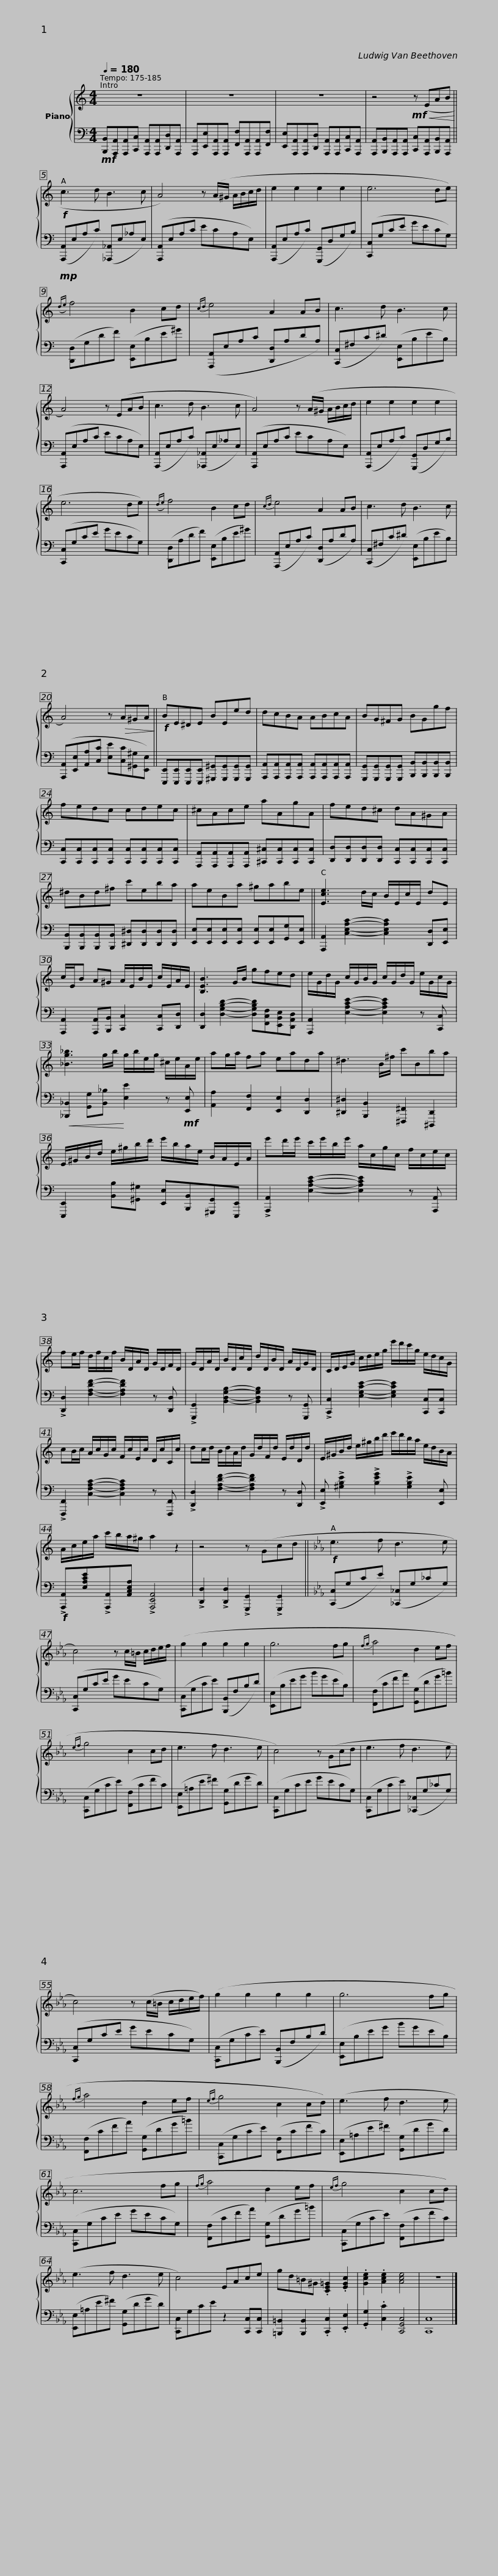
X:1
%%score { 1 | 2 }
L:1/8
Q:1/4=180
M:4/4
I:linebreak $
K:C
V:1 treble
V:2 bass
V:1
 z8 | z8 | z8 | z4!mf! z!<(! (EAB!<)! ||$!f! c3 d B3 c | %5
 A4) z (A/^G/ A/B/c/d/ | e2 e2 e2 e2 | e6 de) |$({de} f4 B2 cd |{cd} e4 A2 AB | %10
 c3 d B3 c | A4) z (EAB |$ c3 d B3 c | A4) z (A/^G/ A/B/c/d/ | e2 e2 e2 e2 | %15
 e6 de) |$({de} f4 B2 cd |{cd} e4 A2 AB | c3 d B3 c | A4) z!>(! A^GA!>)! ||$ %20
!f! BE^DE BEed | dcBA ABcA | BG^FG BGgf | fedc cdec |$ ^cAce aAgA | %25
 fed^c dA^GA | ^dBd^f c'eba | aeBa ^gabe ||$ [Ece]3 d/c/ B/E/c/E/ dE | c/E/B A^G A/E/B/E/ c/E/A/E/ | %30
 [B,EB]3 G/B/ gfed |$ e/G/d/G/ c/G/B/G/ c/G/d/G/ e/G/c/G/ | [_Bg_b]3 g/b/ g/b/e/g/ ^c/e/A/e/ | ag/a/ fa eada |$ ^d3 B/^f/ c'Bba | %35
 E/^G/B/d/ e/^g/b/d'/ e'/b/a/e/ B/A/E/A/ | e'd'/e'/ c'/e'/b/e'/ a/c/g/c/ f/c/e/c/ |$ fe/f/ d/f/c/f/ B/D/A/D/ G/D/F/D/ | G/D/A/D/ B/D/c/D/ d/D/B/D/ A/D/G/D/ |$ C/D/E/G/ c/d/e/g/ e'/d'/c'/g/ e/d/c/G/ | %40
 cB/c/ A/c/G/c/ F/c/E/c/ D/c/C/c/ |$ dc/d/ B/d/A/d/ G/d/F/d/ E/d/D/d/ | E/^G/B/d/ e/^g/b/d'/ e'/d'/b/a/ e/d/B/A/ | A/c/e/a/ c'/b/a/^g/ a2 z2 |$ z4 z (Gcd || %45
[K:Eb]!f! e3 f d3 e | c4) z c/=B/ c/d/e/f/ | (g2 g2 g2 g2 |$ g6 fg |{fg} a4 d2 ef | %50
{ef} g4 c2 cd | e3 f d3 e |$ c4) z (Gcd | e3 f d3 e | c4) z (c/=B/ c/d/e/f/) | %55
 (g2 g2 g2 g2 |$ g6 fg |{fg} a4 d2 ef |{ef} g4 c2 cd) | (e3 f d3 e |$ %60
 c6 fg |{fg} a4 d2 ef |{ef} g4 c2 cd) | (e3 f d3 e |$ c4) EAce | %65
 gd=B^G .[CE=G]2 .[EGc]2 | .[Gce]2 .[Ace]2 [Ace]4 | z8 |] %68
V:2
!mf! [B,,,B,,][A,,,A,,][A,,,A,,][C,,C,] [A,,,A,,][A,,,A,,][D,,D,][A,,,A,,] | [A,,,A,,][E,,E,][A,,,A,,][A,,,A,,] [F,,F,][A,,,A,,][A,,,A,,][F,,F,] | [E,,E,][A,,,A,,][A,,,A,,][D,,D,] [A,,,A,,][A,,,A,,][C,,C,][A,,,A,,] | [A,,,A,,][B,,,B,,][A,,,A,,][A,,,A,,] [C,,C,][A,,,A,,][B,,,B,,][A,,,A,,] ||$!mp! ([A,,,A,,]E,A,C) ([_A,,,_A,,]E,_A,E,) | %5
 ([A,,,A,,]E,A,C ECA,E,) | ([A,,,A,,]E,A,C) ([G,,,G,,]D,G,B,) | ([C,,C,]G,CE GECG,) |$ ([D,,D,]G,DF) ([E,,E,]B,E^G) | ([A,,,A,,]E,A,C [D,,D,]A,DA,) | %10
 ([C,,C,]^F,C^D) ([E,,E,]B,EB,) | ([A,,,A,,]E,A,C ECA,E,) |$ ([A,,,A,,]E,A,C) ([_A,,,_A,,]E,_A,E,) | ([A,,,A,,]E,A,C ECA,E,) | ([A,,,A,,]E,A,C) ([G,,,G,,]D,G,B,) | %15
 ([C,,C,]G,CE GECG,) |$ ([D,,D,]A,DF) ([E,,E,]B,E^G) | ([A,,,A,,]E,A,C) ([D,,D,]A,DA,) | ([C,,C,]^F,C^D) ([E,,E,]B,EB,) | ([A,,,A,,][E,,E,][A,,A,][C,C] [E,E][C,C][^G,,^G,][E,,E,]) ||$ %20
 [E,,,E,,][E,,,E,,][E,,,E,,][E,,,E,,] [^G,,,^G,,][G,,,G,,][G,,,G,,][G,,,G,,] | [A,,,A,,][A,,,A,,][A,,,A,,][A,,,A,,] [A,,,A,,][A,,,A,,][A,,,A,,][A,,,A,,] | [G,,,G,,][G,,,G,,][G,,,G,,][G,,,G,,] [B,,,B,,][B,,,B,,][B,,,B,,][B,,,B,,] | [C,,C,][C,,C,][C,,C,][C,,C,] [C,,C,][C,,C,][C,,C,][C,,C,] |$ [A,,,A,,][A,,,A,,][A,,,A,,][A,,,A,,] [^C,,^C,][C,,C,][C,,C,][C,,C,] | %25
 [D,,D,][D,,D,][D,,D,][D,,D,] [C,,C,][C,,C,][C,,C,][C,,C,] | [B,,,B,,][B,,,B,,][B,,,B,,][B,,,B,,] [^D,,^D,][D,,D,][D,,D,][D,,D,] | [E,,E,][E,,E,][E,,E,][E,,E,] [E,,E,][E,,E,][G,,G,][E,,E,] ||$ [A,,,A,,]2 [C,E,A,C]2- [C,E,A,C]2 [D,,D,][E,,E,] | [A,,,A,,]2 [A,,,A,,][B,,,B,,] [C,,C,]2 [C,,C,][D,,D,] | %30
 [D,,D,]2 [D,G,B,D]2- [D,G,B,D][F,,C,F,][E,,B,,E,][D,,A,,D,] |$ [A,,,A,,]2 [E,A,CE]2- [E,A,CE]2 z [C,,C,] |!<(! [_B,,,_B,,]2 [G,,G,][B,,_B,]!<)! [E,E]2 z!mf! [E,,E,] | [A,,A,]2 [F,,F,]2 [E,,E,]2 [D,,D,]2 |$ [^D,,^D,]2 [B,,,B,,]2 [^F,,,^F,,]2 [^D,,,D,,]2 | %35
 [E,,,E,,]2 [B,,B,][^G,,^G,] [E,,E,][B,,,B,,][^G,,,G,,][E,,,E,,] | !>![A,,,A,,]2 [E,A,CE]2- [E,A,CE]2 z [A,,,A,,] |$ !>![D,,D,]2 [F,A,DF]2- [F,A,DF]2 z [D,,D,] | !>![G,,,G,,]2 [B,,D,G,B,]2- [B,,D,G,B,]2 z [G,,,G,,] |$ !>![C,,C,]2 [E,G,CE]2- [E,G,CE]2 [C,,C,][C,,C,] | %40
 !>![F,,,F,,]2 [C,F,A,C]2- [C,F,A,C]2 z [F,,,F,,] |$ !>![D,,D,]2 [F,A,DF]2- [F,A,DF]2 z [D,,D,] | !>![E,,E,] !>![^G,B,E]2 !>![B,EG]2 !>![G,B,E]2 [E,,E,] |!f! !>![A,,,A,,][E,A,CE]!>![A,,,A,,][A,,C,E,A,] !>![A,,,E,,A,,]4 |$ !>![D,,D,]2 !>![D,,D,]2 !>![G,,,G,,]2 !>![G,,,G,,]2 || %45
[K:Eb] ([C,,C,]G,CE) ([_C,,_C,]G,_CG,) | ([C,,C,]G,CE GECG,) | ([C,,C,]G,CE) ([B,,,B,,]F,B,D) |$ ([E,,E,]B,EG BGEB,) | ([F,,F,]CFA) ([G,,G,]DG=B) | %50
 ([C,,C,]G,CE) ([F,,F,]CFC) | ([E,,E,]=A,E^F) ([G,,G,]DGD) |$ ([C,,C,]G,CE GECG,) | ([C,,C,]G,CE) ([_C,,_C,]G,_CG,) | ([C,,C,]G,CE GECG,) | %55
 ([C,,C,]G,CE) ([B,,,B,,]F,B,D) |$ ([E,,E,]B,EG BGEB,) | ([F,,F,]CFA) ([G,,G,]DG=B) | ([C,,C,]G,CE) ([F,,F,]CFC) | ([E,,E,]=A,E^F) ([G,,G,]DGD) |$ %60
 ([C,,C,]G,CE GECG,) | ([F,,F,]CFA) ([G,,G,]DG=B) | ([C,,C,]G,CE) ([F,,F,]CFC) | ([E,,E,]=A,E^F) ([G,,G,]DGD) |$ [C,,C,]G,CE z2 [C,,C,][C,,C,] | %65
 [=B,,,=B,,]2 [B,,,B,,]2 .[C,,C,]2 .[E,,E,]2 | .[G,,G,]2 .[C,C]2 [C,,G,,C,]4 | [C,,C,]8 |] %68
